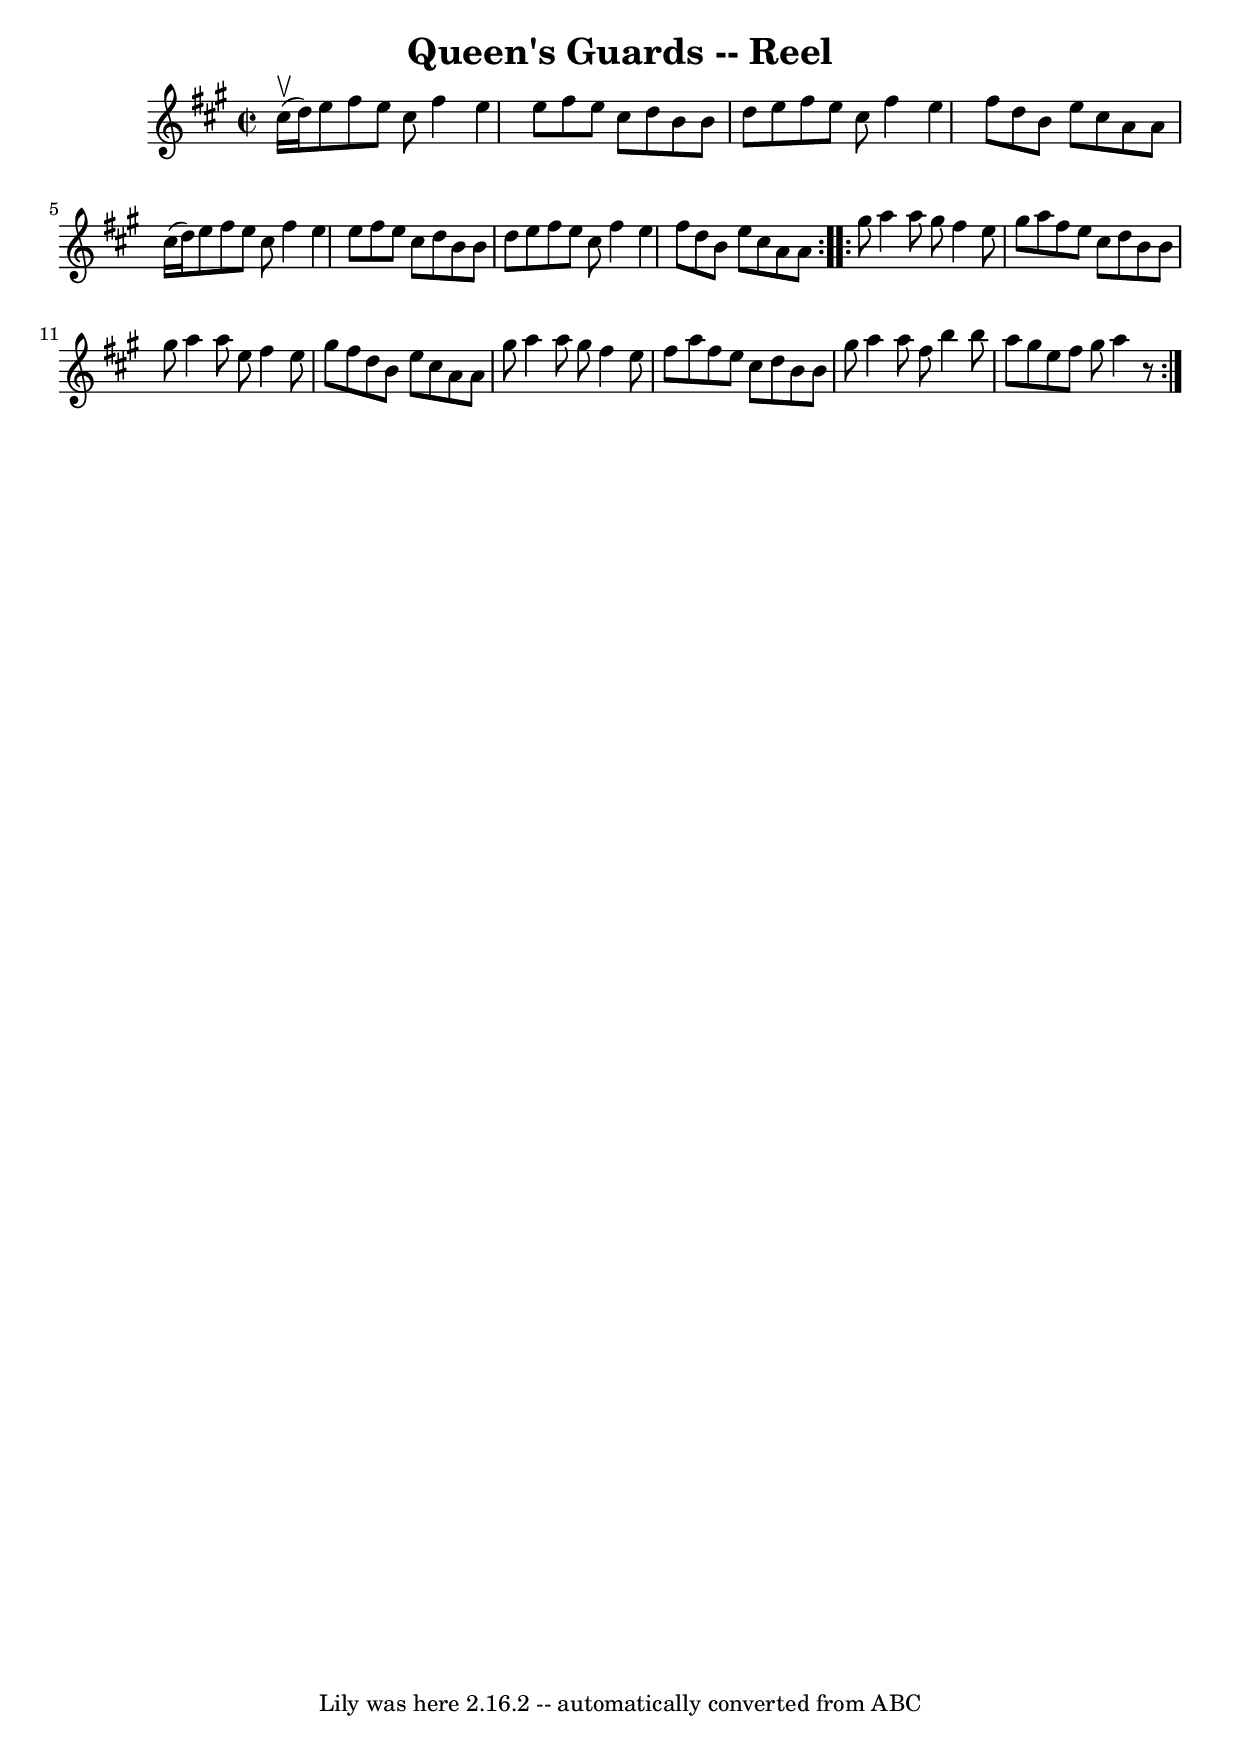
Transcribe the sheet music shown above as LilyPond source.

\version "2.16.2"
\include "Mammoth.ily"
\header {
  %% book = "Ryan's Mammoth Collection"
  crossRefNumber = "1"
  footnotes = ""
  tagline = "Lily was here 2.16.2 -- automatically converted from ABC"
  title = "Queen's Guards -- Reel"

}
voicedefault =  {



  \repeat volta 2 {

    \override Staff.TimeSignature #'style = #'C
    \time 2/2 
    \key a \major     cis''16^\upbow(d''16)  |
    e''8         fis''8 e''8 cis''8 fis''4 e''4   |
    e''8 fis''8 e''8        cis''8 d''8 b'8 b'8 d''8   |
    e''8 fis''8 e''8         cis''8 fis''4 e''4   |
    fis''8 d''8 b'8 e''8 cis''8         a'8 a'8 cis''16 (d''16)  |
    e''8 fis''8 e''8         cis''8 fis''4 e''4   |
    e''8 fis''8 e''8 cis''8 d''8        b'8 b'8 d''8   |
    e''8 fis''8 e''8 cis''8 fis''4         e''4   |
    fis''8 d''8 b'8 e''8 cis''8 a'8 a'8  

  } 
  \repeat volta 2 {     gis''8   |
    a''4 a''8 gis''8 fis''4         e''8 gis''8   |
    a''8 fis''8 e''8 cis''8 d''8 b'8         b'8 gis''8   |
    a''4 a''8 e''8 fis''4 e''8 gis''8   |
    fis''8 d''8 b'8 e''8 cis''8 a'8 a'8 gis''8   |
    a''4 a''8 gis''8 fis''4 e''8 fis''8  |
         a''8 fis''8 e''8 cis''8 d''8 b'8 b'8 gis''8   |
         a''4 a''8 fis''8 b''4 b''8 a''8   |
    gis''8 e''8    
    fis''8 gis''8 a''4    r8 
  }   

}

\score{
  <<

    \context Staff="default"
    {
      \voicedefault 
      
    }

  >>
  \layout {
    
  }
  \midi {
  }

}
